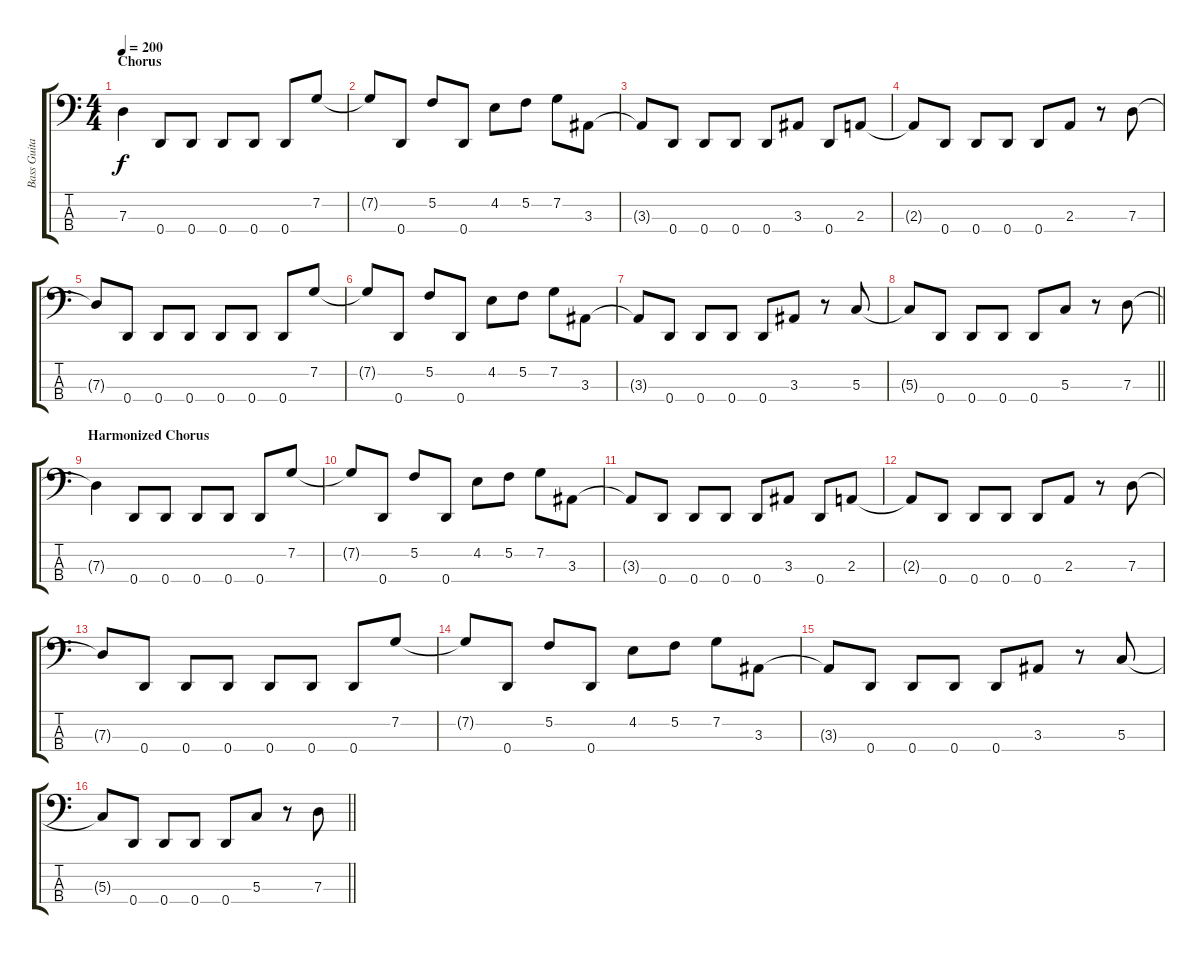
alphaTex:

\track ("Bass Guitar (Jeanne Sagan)" "Bass Guita") {instrument electricbasspick}
\staff {score tabs}
\tuning (F2 C2 G1 D1) {hide}
\ts (4 4)
\section ("" "Chorus")
\tempo 200
\clef f4
\ks c
7.3.4{dy f} 0.4.8 0.4.8 0.4.8 0.4.8 0.4.8 7.2.8 |
7.2{t}.8 0.4.8 5.2.8 0.4.8 4.2.8 5.2.8 7.2.8 3.3.8 |
3.3{t}.8 0.4.8 0.4.8 0.4.8 0.4.8 3.3.8 0.4.8 2.3.8 |
2.3{t}.8 0.4.8 0.4.8 0.4.8 0.4.8 2.3.8 r.8 7.3.8 |
7.3{t}.8 0.4.8 0.4.8 0.4.8 0.4.8 0.4.8 0.4.8 7.2.8 |
7.2{t}.8 0.4.8 5.2.8 0.4.8 4.2.8 5.2.8 7.2.8 3.3.8 |
3.3{t}.8 0.4.8 0.4.8 0.4.8 0.4.8 3.3.8 r.8 5.3.8 |
\barLineRight lightlight
5.3{t}.8 0.4.8 0.4.8 0.4.8 0.4.8 5.3.8 r.8 7.3.8 |
\section ("" "Harmonized Chorus")
7.3{t}.4 0.4.8 0.4.8 0.4.8 0.4.8 0.4.8 7.2.8 |
7.2{t}.8 0.4.8 5.2.8 0.4.8 4.2.8 5.2.8 7.2.8 3.3.8 |
3.3{t}.8 0.4.8 0.4.8 0.4.8 0.4.8 3.3.8 0.4.8 2.3.8 |
2.3{t}.8 0.4.8 0.4.8 0.4.8 0.4.8 2.3.8 r.8 7.3.8 |
7.3{t}.8 0.4.8 0.4.8 0.4.8 0.4.8 0.4.8 0.4.8 7.2.8 |
7.2{t}.8 0.4.8 5.2.8 0.4.8 4.2.8 5.2.8 7.2.8 3.3.8 |
3.3{t}.8 0.4.8 0.4.8 0.4.8 0.4.8 3.3.8 r.8 5.3.8 |
\barLineRight lightlight
5.3{t}.8 0.4.8 0.4.8 0.4.8 0.4.8 5.3.8 r.8 7.3.8
